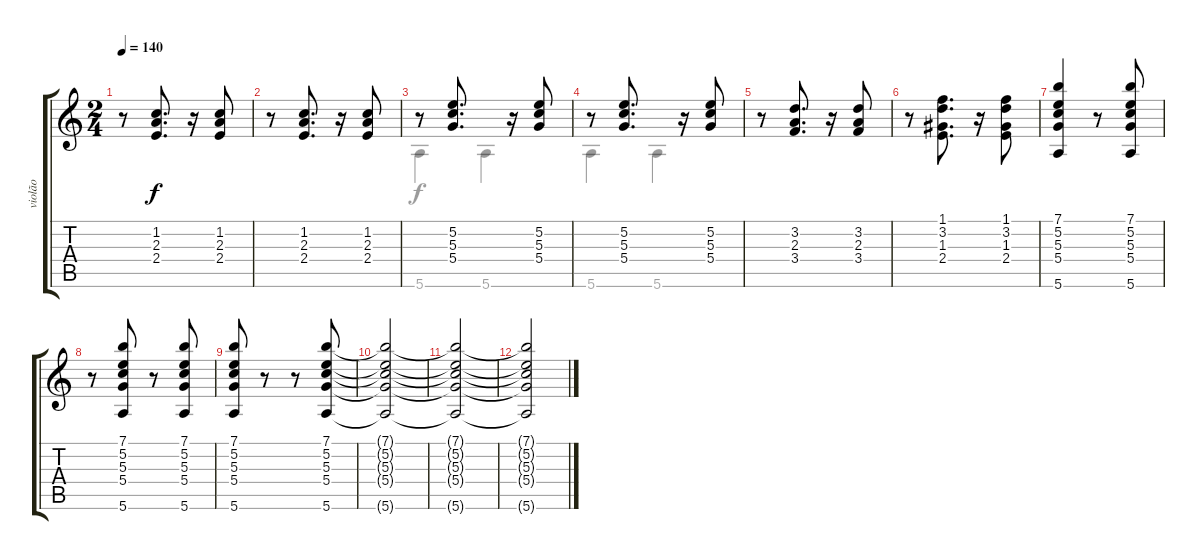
\track ("violão" "violão") {instrument acousticguitarnylon}
\staff {score tabs}
\tuning (E4 B3 G3 D3 A2 E2) {hide}
\voice
\ts (2 4)
\tempo 140
\clef g2
\ks c
r.8{dy f} (1.2 2.3 2.4).8{d} r.16 (1.2 2.3 2.4).8 |
r.8 (1.2 2.3 2.4).8{d} r.16 (1.2 2.3 2.4).8 |
r.8 (5.2 5.3 5.4).8{d} r.16 (5.2 5.3 5.4).8 |
r.8 (5.2 5.3 5.4).8{d} r.16 (5.2 5.3 5.4).8 |
r.8 (3.2 2.3 3.4).8{d} r.16 (3.2 2.3 3.4).8 |
r.8 (1.1 3.2 1.3 2.4).8{d} r.16 (1.1 3.2 1.3 2.4).8 |
(7.1 5.2 5.3 5.4 5.6).4 r.8 (7.1 5.2 5.3 5.4 5.6).8 |
r.8 (7.1 5.2 5.3 5.4 5.6).8 r.8 (7.1 5.2 5.3 5.4 5.6).8 |
(7.1 5.2 5.3 5.4 5.6).8 r.8 r.8 (7.1 5.2 5.3 5.4 5.6).8 |
(7.1{t} 5.2{t} 5.3{t} 5.4{t} 5.6{t}).2 |
(7.1{t} 5.2{t} 5.3{t} 5.4{t} 5.6{t}).2 |
(7.1{t} 5.2{t} 5.3{t} 5.4{t} 5.6{t}).2
\voice
\clef g2
\ottava regular
\simile none
\ks c
|
|
5.6.4 5.6.4 |
5.6.4 5.6.4 |
|
|
|
|
|
|
|
